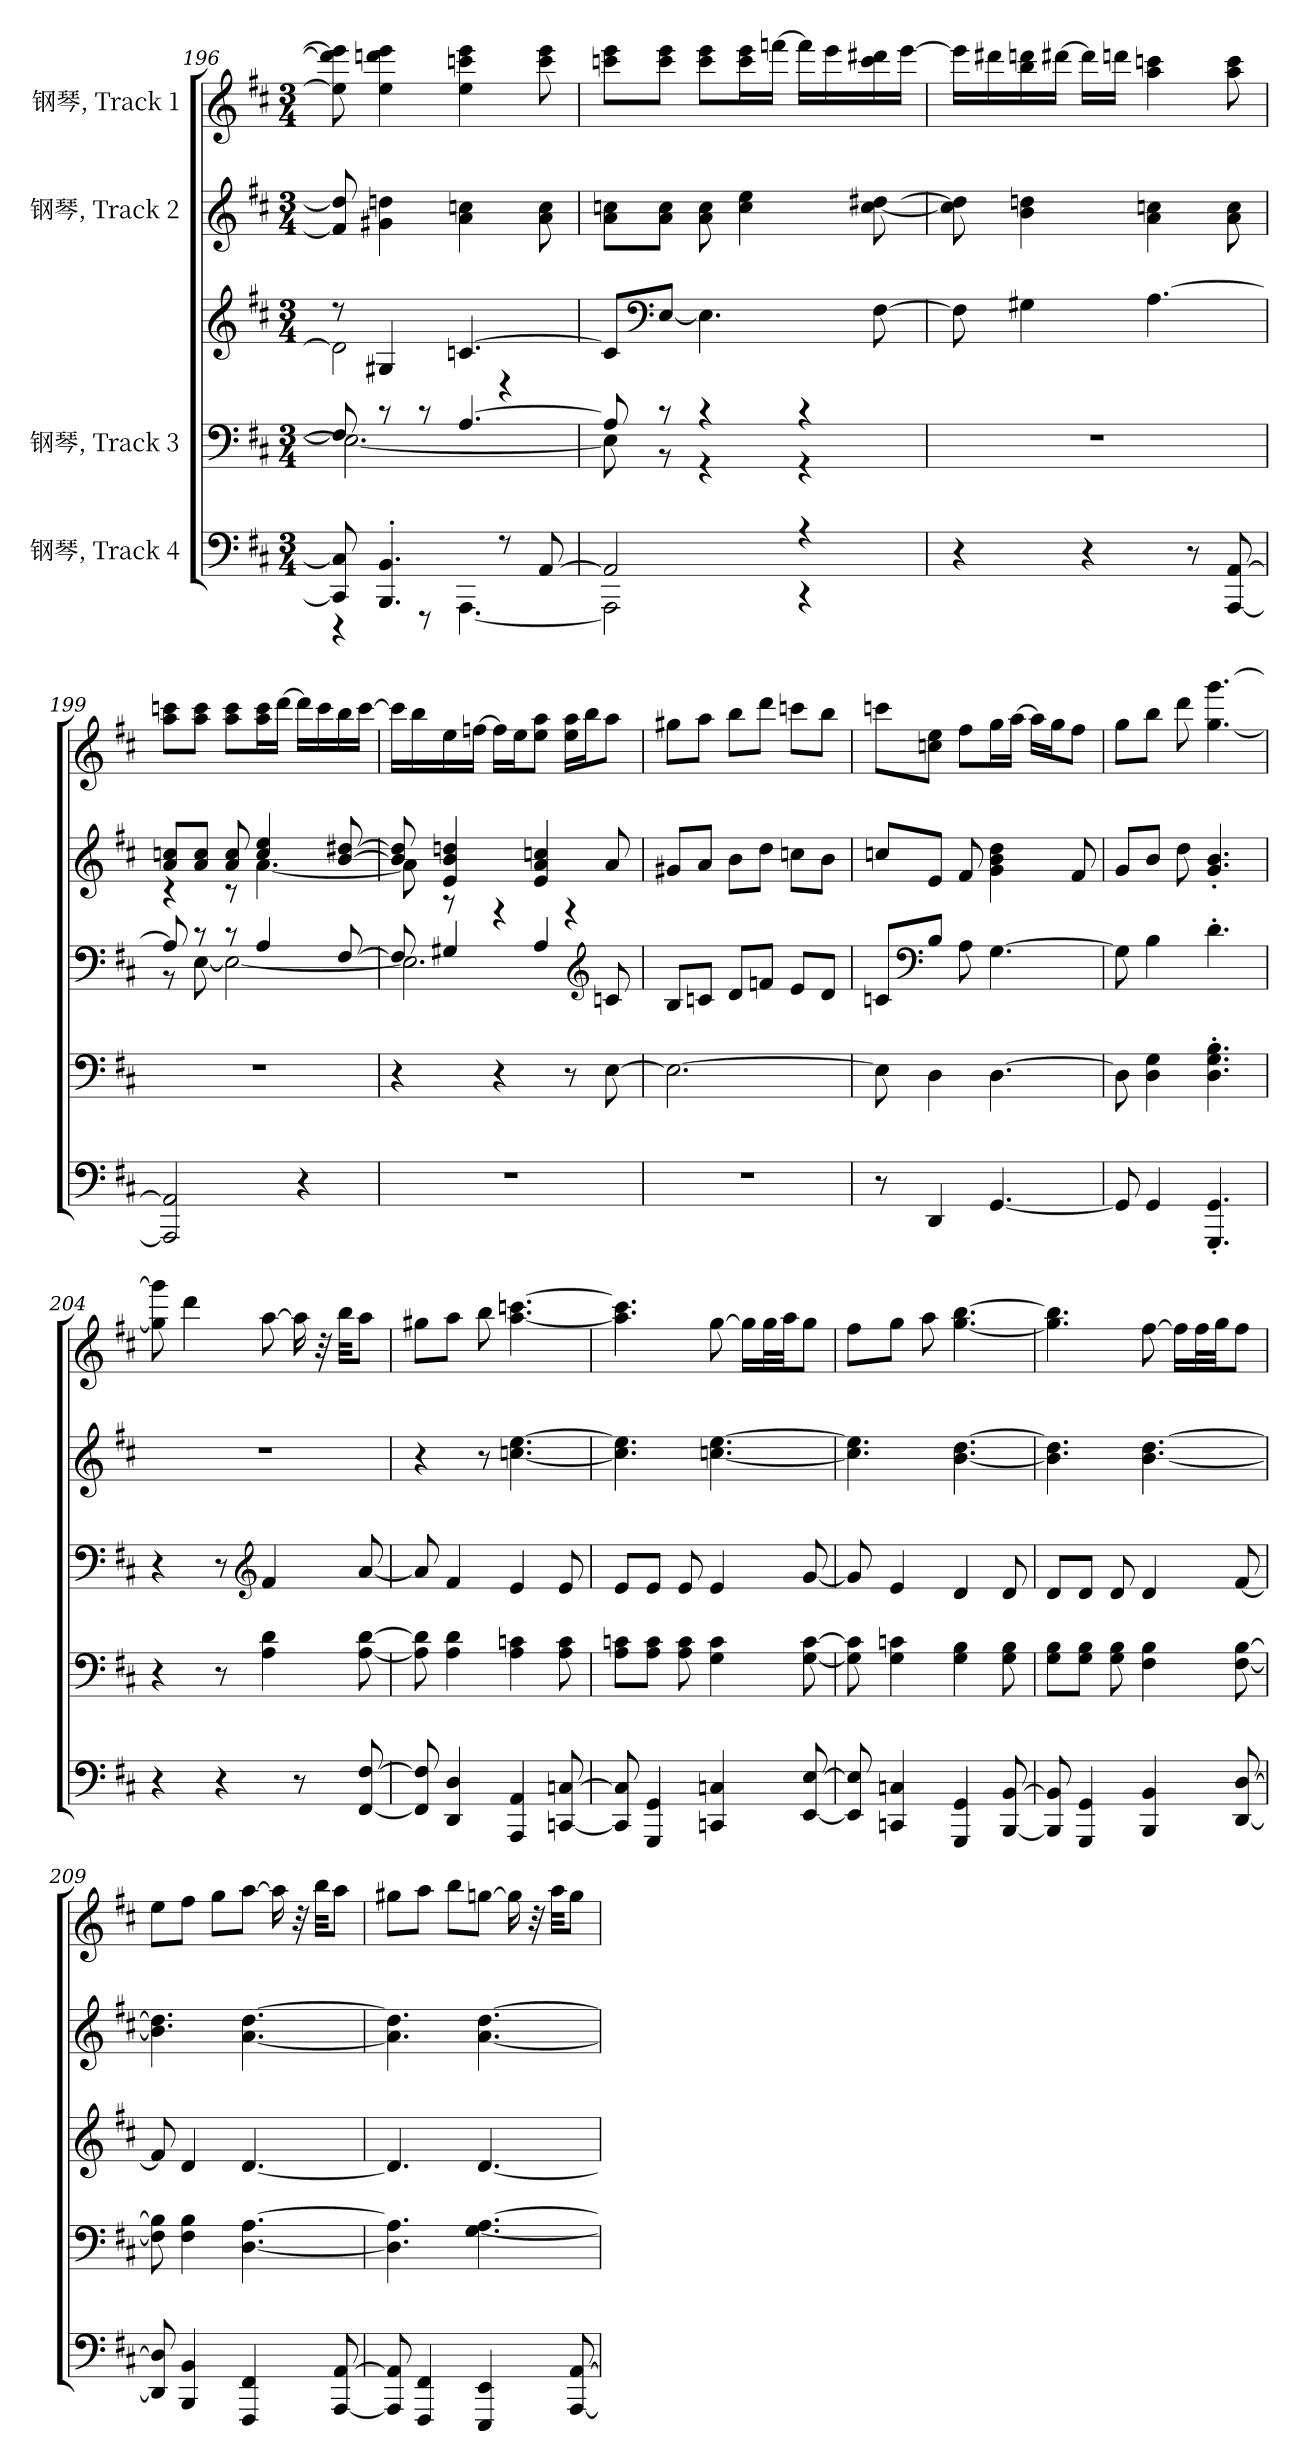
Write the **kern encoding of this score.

**kern	**kern	**kern	**kern	**kern
*part4	*part3	*part3	*part2	*part1
*staff5	*staff4	*staff3	*staff2	*staff1
*I"钢琴, Track 4	*I"钢琴, Track 3	*	*I"钢琴, Track 2	*I"钢琴, Track 1
*clefF4	*clefF4	*clefG2	*clefG2	*clefG2
*k[f#c#]	*k[f#c#]	*k[f#c#]	*k[f#c#]	*k[f#c#]
*M3/4	*M3/4	*M3/4	*M3/4	*M3/4
=196	=196	=196	=196	=196
*^	*^	*^	*	*
8CC/] 8C/]	4r	8F#/]	2.E\_	8r	2d#\]	8f#/] 8dd#/]	8ee\] 8ddd#\] 8eee\]
4.BBB/' 4.BB/'	.	8r	.	4G#X/	.	4g#X\ 4ddn\	4ee\ 4dddn\ 4eee\
.	8r	8r	.	.	.	.	.
.	[4.AAA\	[4.A/	.	[4.cn/	.	4a\ 4ccn\	4ee\ 4cccn\ 4eee\
8r	.	.	.	.	4r	.	.
[8AA/	.	.	.	.	.	8a\ 8cc\	8ccc\ 8eee\
*	*	*	*	*v	*v	*	*
!!LO:PB:g=z
=197	=197	=197	=197	=197	=197	=197
2AA/]	2AAA\]	8A/]	8E\]	8c/L]	8a\ 8ccn\L	8cccn\ 8eee\L
*	*	*	*	*clefF4	*	*
.	.	8r	8r	[8E/J	8a\ 8cc\J	8ccc\ 8eee\J
.	.	4r	4r	4.E\]	8a\ 8cc\	8ccc\ 8eee\L
.	.	.	.	.	4cc\ 4ee\	16ccc\ 16eee\L
.	.	.	.	.	.	[16fffn\JJ
4r	4r	4r	4r	.	.	16fff\LL]
.	.	.	.	.	.	16eee\
.	.	.	.	[8F#\	[8cc\ [8dd#X\	16ccc\ 16ddd#X\
.	.	.	.	.	.	[16eee\JJ
*v	*v	*	*	*	*	*
*	*v	*v	*	*	*
=198	=198	=198	=198	=198
*	*	*	*	*MM170
4r	2.r	8F#\]	8cc\] 8dd#\]	16eee\LL]
.	.	.	.	16ddd#X\
.	.	4G#X\	4b\ 4ddn\	16bb\ 16dddn\
.	.	.	.	[16ddd#X\JJ
4r	.	.	.	16ddd#\LL]
.	.	.	.	16dddn\JJ
.	.	[4.A\	4a\ 4ccn\	4aa\ 4cccn\
8r	.	.	.	.
[8AAA/ [8AA/	.	.	8a\ 8cc\	8aa\ 8ccc\
!!LO:LB:g=z
=199	=199	=199	=199	=199
*	*	*^	*^	*
2AAA/] 2AA/]	2.r	8A/]	8r	8a/ 8ccn/L	4r	8aa\ 8cccn\L
.	.	8r	[8E\	8a/ 8cc/J	.	8aa\ 8ccc\J
.	.	8r	2E\_	8a/ 8cc/	8r	8aa\ 8ccc\L
.	.	4A/	.	4cc/ 4ee/	[4.a\	16aa\ 16ccc\L
.	.	.	.	.	.	[16ddd\JJ
4r	.	.	.	.	.	16ddd\LL]
.	.	.	.	.	.	16ccc\
.	.	[8F#/	.	[8b/ [8dd#X/	.	16bb\
.	.	.	.	.	.	[16ccc\JJ
=200	=200	=200	=200	=200	=200	=200
2.r	4r	8F#/]	2.E\]	8b/] 8dd#/]	8a\]	16ccc\LL]
.	.	.	.	.	.	16bb\
.	.	4G#X/	.	4e/ 4b/ 4ddn/	8r	16ee\
.	.	.	.	.	.	[16ffn\JJ
.	4r	.	.	.	4r	16ff\LL]
.	.	.	.	.	.	16ee\J
.	.	4A/	.	4e/ 4a/ 4ccn/	.	8ee\ 8aa\J
.	8r	.	.	.	4r	16ee\ 16aa\LL
.	.	.	.	.	.	16bb\J
*	*	*clefG2	*	*	*	*
.	[8E\	8cn/	.	8a/	.	8aa\J
*	*	*v	*v	*	*	*
*	*	*	*v	*v	*
=201	=201	=201	=201	=201
2.r	2.E\_	8B/L	8g#X/L	8gg#X\L
.	.	8cn/J	8a/J	8aa\J
.	.	8d/L	8b\L	8bb\L
.	.	8fn/J	8dd\J	8ddd\J
.	.	8e/L	8ccn\L	8cccn\L
.	.	8d/J	8b\J	8bb\J
!!LO:PB:g=z
=202	=202	=202	=202	=202
8r	8E\]	8cn/L	8ccn/L	8cccn\L
*	*	*clefF4	*	*
4DD/	4D\	8B/J	8e/J	8ccn\ 8ee\J
.	.	8A\	8f#/	8ff#\L
[4.GG/	[4.D\	[4.G\	4g\ 4b\ 4dd\	16gg\L
.	.	.	.	[16aa\JJ
.	.	.	.	16aa\LL]
.	.	.	.	16gg\J
.	.	.	8f#/	8ff#\J
=203	=203	=203	=203	=203
8GG/]	8D\]	8G\]	8g/L	8gg\L
4GG/	4D\ 4G\	4B\	8b/J	8bb\J
.	.	.	8dd\	8ddd\
4.GGG/' 4.GG/'	4.D\' 4.G\' 4.B\'	4.d'\	4.g/' 4.b/'	[4.gg\ [4.ggg\
=204	=204	=204	=204	=204
4r	4r	4r	2.r	8gg\] 8ggg\]
.	.	.	.	4ddd\
4r	8r	8r	.	.
*	*	*clefG2	*	*
.	4A\ 4d\	4f#/	.	[8aa\
8r	.	.	.	16aa\]
.	.	.	.	32r
.	.	.	.	32bb\KKL
[8FF#/ [8F#/	[8A\ [8d\	[8a/	.	8aa\J
=205	=205	=205	=205	=205
8FF#/] 8F#/]	8A\] 8d\]	8a/]	4r	8gg#X\L
4DD/ 4D/	4A\ 4d\	4f#/	.	8aa\J
.	.	.	8r	8bb\
4AAA/ 4AA/	4A\ 4cn\	4e/	[4.ccn\ [4.ee\	[4.aa\ [4.cccn\
[8CCn/ [8Cn/	8A\ 8c\	8e/	.	.
!!LO:LB:g=z
=206	=206	=206	=206	=206
8CC/] 8C/]	8A\ 8cn\L	8e/L	4.cc\] 4.ee\]	4.aa\] 4.ccc\]
4GGG/ 4GG/	8A\ 8c\J	8e/J	.	.
.	8A\ 8c\	8e/	.	.
4CCn/ 4Cn/	4G\ 4c\	4e/	[4.ccn\ [4.ee\	[8gg\
.	.	.	.	16gg\LL]
.	.	.	.	32gg\L
.	.	.	.	32aa\JJ
[8EE/ [8E/	[8G\ [8c\	[8g/	.	8gg\J
=207	=207	=207	=207	=207
8EE/] 8E/]	8G\] 8c\]	8g/]	4.cc\] 4.ee\]	8ff#\L
4CCn/ 4Cn/	4G\ 4cn\	4e/	.	8gg\J
.	.	.	.	8aa\
4GGG/ 4GG/	4G\ 4B\	4d/	[4.b\ [4.dd\	[4.gg\ [4.bb\
[8BBB/ [8BB/	8G\ 8B\	8d/	.	.
=208	=208	=208	=208	=208
8BBB/] 8BB/]	8G\ 8B\L	8d/L	4.b\] 4.dd\]	4.gg\] 4.bb\]
4GGG/ 4GG/	8G\ 8B\J	8d/J	.	.
.	8G\ 8B\	8d/	.	.
4BBB/ 4BB/	4F#\ 4B\	4d/	[4.b\ [4.dd\	[8ff#\
.	.	.	.	16ff#\LL]
.	.	.	.	32ff#\L
.	.	.	.	32gg\JJ
[8DD/ [8D/	[8F#\ [8B\	[8f#/	.	8ff#\J
=209	=209	=209	=209	=209
8DD/] 8D/]	8F#\] 8B\]	8f#/]	4.b\] 4.dd\]	8ee\L
4BBB/ 4BB/	4F#\ 4B\	4d/	.	8ff#\J
.	.	.	.	8gg\L
4FFF#/ 4FF#/	[4.D\ [4.A\	[4.d/	[4.a\ [4.dd\	[8aa\J
.	.	.	.	16aa\]
.	.	.	.	32r
.	.	.	.	32bb\KKL
[8AAA/ [8AA/	.	.	.	8aa\J
!!LO:PB:g=z
=210	=210	=210	=210	=210
8AAA/] 8AA/]	4.D\] 4.A\]	4.d/]	4.a\] 4.dd\]	8gg#X\L
4FFF#/ 4FF#/	.	.	.	8aa\J
.	.	.	.	8bb\L
4EEE/ 4EE/	[4.G\ [4.A\	[4.d/	[4.a\ [4.dd\	[8ggn\J
.	.	.	.	16gg\]
.	.	.	.	32r
.	.	.	.	32aa\KKL
[8AAA/ [8AA/	.	.	.	8gg\J
=	=	=	=	=
*-	*-	*-	*-	*-
